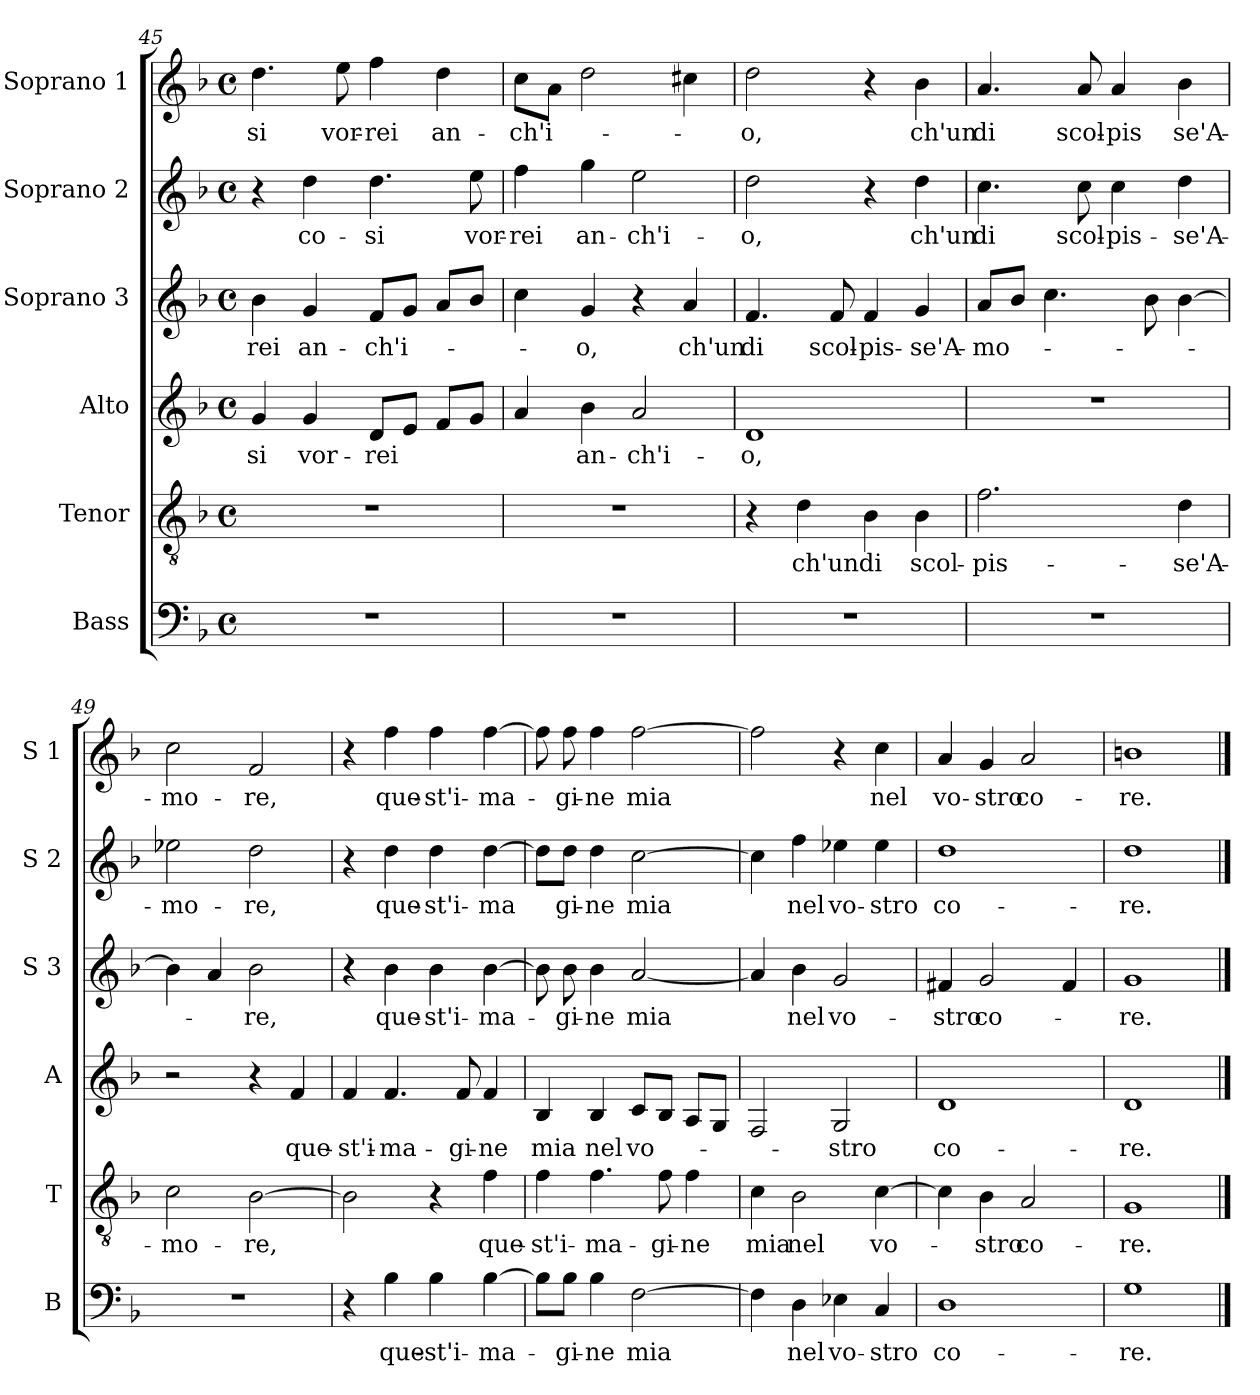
**kern	**text	**kern	**text	**kern	**text	**kern	**text	**kern	**text	**kern	**text
*part6	*part6	*part5	*part5	*part4	*part4	*part3	*part3	*part2	*part2	*part1	*part1
*staff6	*staff6	*staff5	*staff5	*staff4	*staff4	*staff3	*staff3	*staff2	*staff2	*staff1	*staff1
*I"Bass	*	*I"Tenor	*	*I"Alto	*	*I"Soprano 3	*	*I"Soprano 2	*	*I"Soprano 1	*
*I'B	*	*I'T	*	*I'A	*	*I'S 3	*	*I'S 2	*	*I'S 1	*
*clefF4	*	*clefGv2	*	*clefG2	*	*clefG2	*	*clefG2	*	*clefG2	*
*k[b-]	*	*k[b-]	*	*k[b-]	*	*k[b-]	*	*k[b-]	*	*k[b-]	*
*F:	*	*F:	*	*F:	*	*F:	*	*F:	*	*F:	*
*M4/4	*	*M4/4	*	*M4/4	*	*M4/4	*	*M4/4	*	*M4/4	*
*met(c)	*	*met(c)	*	*met(c)	*	*met(c)	*	*met(c)	*	*met(c)	*
=45	=45	=45	=45	=45	=45	=45	=45	=45	=45	=45	=45
!	!	!	!	!	!LO:LY:b	!	!LO:LY:b	!	!	!	!LO:LY:b
1r	.	1r	.	4g/	-si	4b-\	-rei	4r	.	4.dd\	-si
!	!	!	!	!	!LO:LY:b	!	!LO:LY:b	!	!LO:LY:b	!	!
.	.	.	.	4g/	vor-	4g/	an-	4dd\	co-	.	.
!	!	!	!	!	!	!	!	!	!	!	!LO:LY:b
.	.	.	.	.	.	.	.	.	.	8ee\	vor-
!	!	!	!	!	!LO:LY:b	!	!LO:LY:b	!	!LO:LY:b	!	!LO:LY:b
.	.	.	.	8d/L	-rei	8f/L	-ch'i-	4.dd\	-si	4ff\	-rei
.	.	.	.	8e/J	.	8g/J	.	.	.	.	.
!	!	!	!	!	!	!	!	!	!	!	!LO:LY:b
.	.	.	.	8f/L	.	8a/L	.	.	.	4dd\	an-
!	!	!	!	!	!	!	!	!	!LO:LY:b	!	!
.	.	.	.	8g/J	.	8b-/J	.	8ee\	vor-	.	.
=46	=46	=46	=46	=46	=46	=46	=46	=46	=46	=46	=46
!	!	!	!	!	!	!	!	!	!LO:LY:b	!	!LO:LY:b
1r	.	1r	.	4a/	.	4cc\	.	4ff\	-rei	8cc\L	-ch'i-
.	.	.	.	.	.	.	.	.	.	8a\J	.
!	!	!	!	!	!LO:LY:b	!	!LO:LY:b	!	!LO:LY:b	!	!
.	.	.	.	4b-\	an-	4g/	-o,	4gg\	an-	2dd\	.
!	!	!	!	!	!LO:LY:b	!	!	!	!LO:LY:b	!	!
.	.	.	.	2a/	-ch'i-	4r	.	2ee\	-ch'i-	.	.
!	!	!	!	!	!	!	!LO:LY:b	!	!	!	!
.	.	.	.	.	.	4a/	ch'un	.	.	4cc#X\	.
=47	=47	=47	=47	=47	=47	=47	=47	=47	=47	=47	=47
!	!	!	!	!	!LO:LY:b	!	!LO:LY:b	!	!LO:LY:b	!	!LO:LY:b
1r	.	4r	.	1d	-o,	4.f/	di	2dd\	-o,	2dd\	-o,
!	!	!	!LO:LY:b	!	!	!	!	!	!	!	!
.	.	4d\	ch'un	.	.	.	.	.	.	.	.
!	!	!	!	!	!	!	!LO:LY:b	!	!	!	!
.	.	.	.	.	.	8f/	scol-	.	.	.	.
!	!	!	!LO:LY:b	!	!	!	!LO:LY:b	!	!	!	!
.	.	4B-\	di	.	.	4f/	-pis-	4r	.	4r	.
!	!	!	!LO:LY:b	!	!	!	!LO:LY:b	!	!LO:LY:b	!	!LO:LY:b
.	.	4B-\	scol-	.	.	4g/	-se'A-	4dd\	ch'un	4b-\	ch'un
=48	=48	=48	=48	=48	=48	=48	=48	=48	=48	=48	=48
!	!	!	!LO:LY:b	!	!	!	!LO:LY:b	!	!LO:LY:b	!	!LO:LY:b
1r	.	2.f\	-pis-	1r	.	8a/L	-mo-	4.cc\	di	4.a/	di
.	.	.	.	.	.	8b-/J	.	.	.	.	.
.	.	.	.	.	.	4.cc\	.	.	.	.	.
!	!	!	!	!	!	!	!	!	!LO:LY:b	!	!LO:LY:b
.	.	.	.	.	.	.	.	8cc\	scol-	8a/	scol-
!	!	!	!	!	!	!	!	!	!LO:LY:b	!	!LO:LY:b
.	.	.	.	.	.	.	.	4cc\	-pis-	4a/	-pis
.	.	.	.	.	.	8b-\	.	.	.	.	.
!	!	!	!LO:LY:b	!	!	!	!	!	!LO:LY:b	!	!LO:LY:b
.	.	4d\	-se'A-	.	.	[4b-\	.	4dd\	-se'A-	4b-\	se'A-
!!LO:PB:g=z
=49	=49	=49	=49	=49	=49	=49	=49	=49	=49	=49	=49
!	!	!	!LO:LY:b	!	!	!	!	!	!LO:LY:b	!	!LO:LY:b
1r	.	2c\	-mo-	2r	.	4b-\]	.	2ee-X\	-mo-	2cc\	-mo-
.	.	.	.	.	.	4a/	.	.	.	.	.
!	!	!	!LO:LY:b	!	!	!	!LO:LY:b	!	!LO:LY:b	!	!LO:LY:b
.	.	[2B-\	-re,	4r	.	2b-\	-re,	2dd\	-re,	2f/	-re,
!	!	!	!	!	!LO:LY:b	!	!	!	!	!	!
.	.	.	.	4f/	que-	.	.	.	.	.	.
=50	=50	=50	=50	=50	=50	=50	=50	=50	=50	=50	=50
!	!	!	!	!	!LO:LY:b	!	!	!	!	!	!
4r	.	2B-\]	.	4f/	-st'i-	4r	.	4r	.	4r	.
!	!LO:LY:b	!	!	!	!LO:LY:b	!	!LO:LY:b	!	!LO:LY:b	!	!LO:LY:b
4B-\	que-	.	.	4.f/	-ma-	4b-\	que-	4dd\	que-	4ff\	que-
!	!LO:LY:b	!	!	!	!	!	!LO:LY:b	!	!LO:LY:b	!	!LO:LY:b
4B-\	-st'i-	4r	.	.	.	4b-\	-st'i-	4dd\	-st'i-	4ff\	-st'i-
!	!	!	!	!	!LO:LY:b	!	!	!	!	!	!
.	.	.	.	8f/	-gi-	.	.	.	.	.	.
!	!LO:LY:b	!	!LO:LY:b	!	!LO:LY:b	!	!LO:LY:b	!	!LO:LY:b	!	!LO:LY:b
[4B-\	-ma-	4f\	que-	4f/	-ne	[4b-\	-ma-	[4dd\	-ma	[4ff\	-ma-
=51	=51	=51	=51	=51	=51	=51	=51	=51	=51	=51	=51
!	!	!	!LO:LY:b	!	!LO:LY:b	!	!	!	!	!	!
8B-\L]	.	4f\	-st'i-	4B-/	mia	8b-\]	.	8dd\L]	.	8ff\]	.
!	!LO:LY:b	!	!	!	!	!	!LO:LY:b	!	!LO:LY:b	!	!LO:LY:b
8B-\J	-gi-	.	.	.	.	8b-\	-gi-	8dd\J	gi-	8ff\	-gi-
!	!LO:LY:b	!	!LO:LY:b	!	!LO:LY:b	!	!LO:LY:b	!	!LO:LY:b	!	!LO:LY:b
4B-\	-ne	4.f\	-ma-	4B-/	nel	4b-\	-ne	4dd\	-ne	4ff\	-ne
!	!LO:LY:b	!	!	!	!LO:LY:b	!	!LO:LY:b	!	!LO:LY:b	!	!LO:LY:b
[2F\	mia	.	.	8c/L	vo-	[2a/	mia	[2cc\	mia	[2ff\	mia
!	!	!	!LO:LY:b	!	!	!	!	!	!	!	!
.	.	8f\	-gi-	8B-/J	.	.	.	.	.	.	.
!	!	!	!LO:LY:b	!	!	!	!	!	!	!	!
.	.	4f\	-ne	8A/L	.	.	.	.	.	.	.
.	.	.	.	8G/J	.	.	.	.	.	.	.
=52	=52	=52	=52	=52	=52	=52	=52	=52	=52	=52	=52
!	!	!	!LO:LY:b	!	!	!	!	!	!	!	!
4F\]	.	4c\	mia	2F/	.	4a/]	.	4cc\]	.	2ff\]	.
!	!LO:LY:b	!	!LO:LY:b	!	!	!	!LO:LY:b	!	!LO:LY:b	!	!
4D\	nel	2B-\	nel	.	.	4b-\	nel	4ff\	nel	.	.
!	!LO:LY:b	!	!	!	!LO:LY:b	!	!LO:LY:b	!	!LO:LY:b	!	!
4E-X\	vo-	.	.	2G/	-stro	2g/	vo-	4ee-X\	vo-	4r	.
!	!LO:LY:b	!	!LO:LY:b	!	!	!	!	!	!LO:LY:b	!	!LO:LY:b
4C/	-stro	[4c\	vo-	.	.	.	.	4ee-\	-stro	4cc\	nel
=53	=53	=53	=53	=53	=53	=53	=53	=53	=53	=53	=53
!	!LO:LY:b	!	!	!	!LO:LY:b	!	!LO:LY:b	!	!LO:LY:b	!	!LO:LY:b
1D	co-	4c\]	.	1d	co-	4f#X/	-stro	1dd	co-	4a/	vo-
!	!	!	!LO:LY:b	!	!	!	!LO:LY:b	!	!	!	!LO:LY:b
.	.	4B-\	-stro	.	.	2g/	co-	.	.	4g/	-stro
!	!	!	!LO:LY:b	!	!	!	!	!	!	!	!LO:LY:b
.	.	2A/	co-	.	.	.	.	.	.	2a/	co-
.	.	.	.	.	.	4f#/	.	.	.	.	.
=54	=54	=54	=54	=54	=54	=54	=54	=54	=54	=54	=54
!	!LO:LY:b	!	!LO:LY:b	!	!LO:LY:b	!	!LO:LY:b	!	!LO:LY:b	!	!LO:LY:b
1G	-re.	1G	-re.	1d	-re.	1g	-re.	1dd	-re.	1bn	-re.
==	==	==	==	==	==	==	==	==	==	==	==
*-	*-	*-	*-	*-	*-	*-	*-	*-	*-	*-	*-
